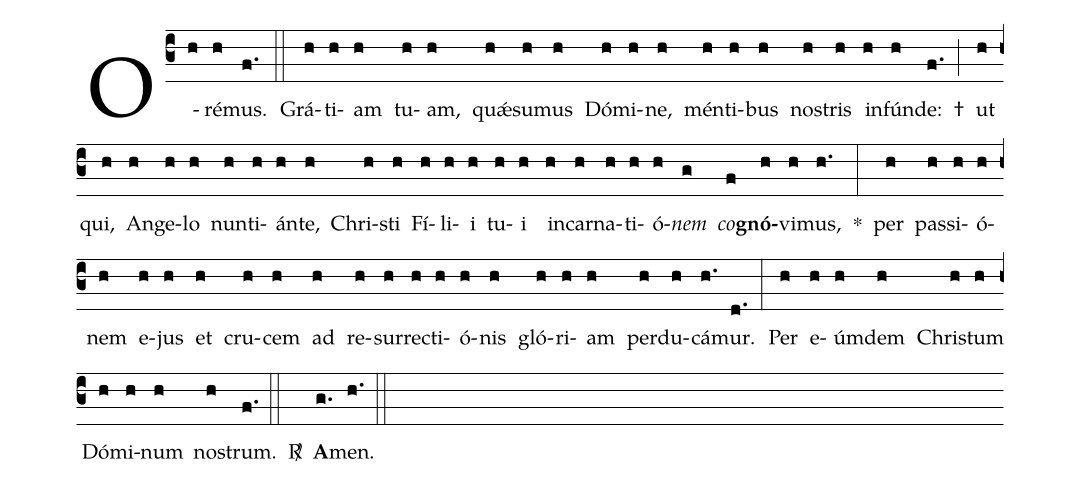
%%
(c3)O(h)ré(h)mus.(f.) (::)
Grá(h)ti(h)am(h) tu(h)am,(h) qu<sp>'ae</sp>(h)su(h)mus(h) Dó(h)mi(h)ne,(h) mén(h)ti(h)bus(h) no(h)stris(h) in(h)fún(h)de:(f.) †(;) ut(h) qui,(h) An(h)ge(h)lo(h) nun(h)ti(h)án(h)te,(h) Chri(h)sti(h) Fí(h)li(h)i(h) tu(h)i(h) in(h)car(h)na(h)ti(h)ó(h)<i>nem</i>(g) <i>co</i>(f)<b>gnó</b>(h)vi(h)mus,(h.) *(:) per(h) pas(h)si(h)ó(h)nem(h) e(h)jus(h) et(h) cru(h)cem(h) ad(h) re(h)sur(h)re(h)cti(h)ó(h)nis(h) gló(h)ri(h)am(h) per(h)du(h)cá(h.)mur.(d.) (:) Per(h) e(h)úm(h)dem(h) Chri(h)stum(h) Dó(h)mi(h)num(h) no(h)strum.(f.) (::)
<v>\Rbar</v>() <b>A</b>(g.)men.(h.) (::)
